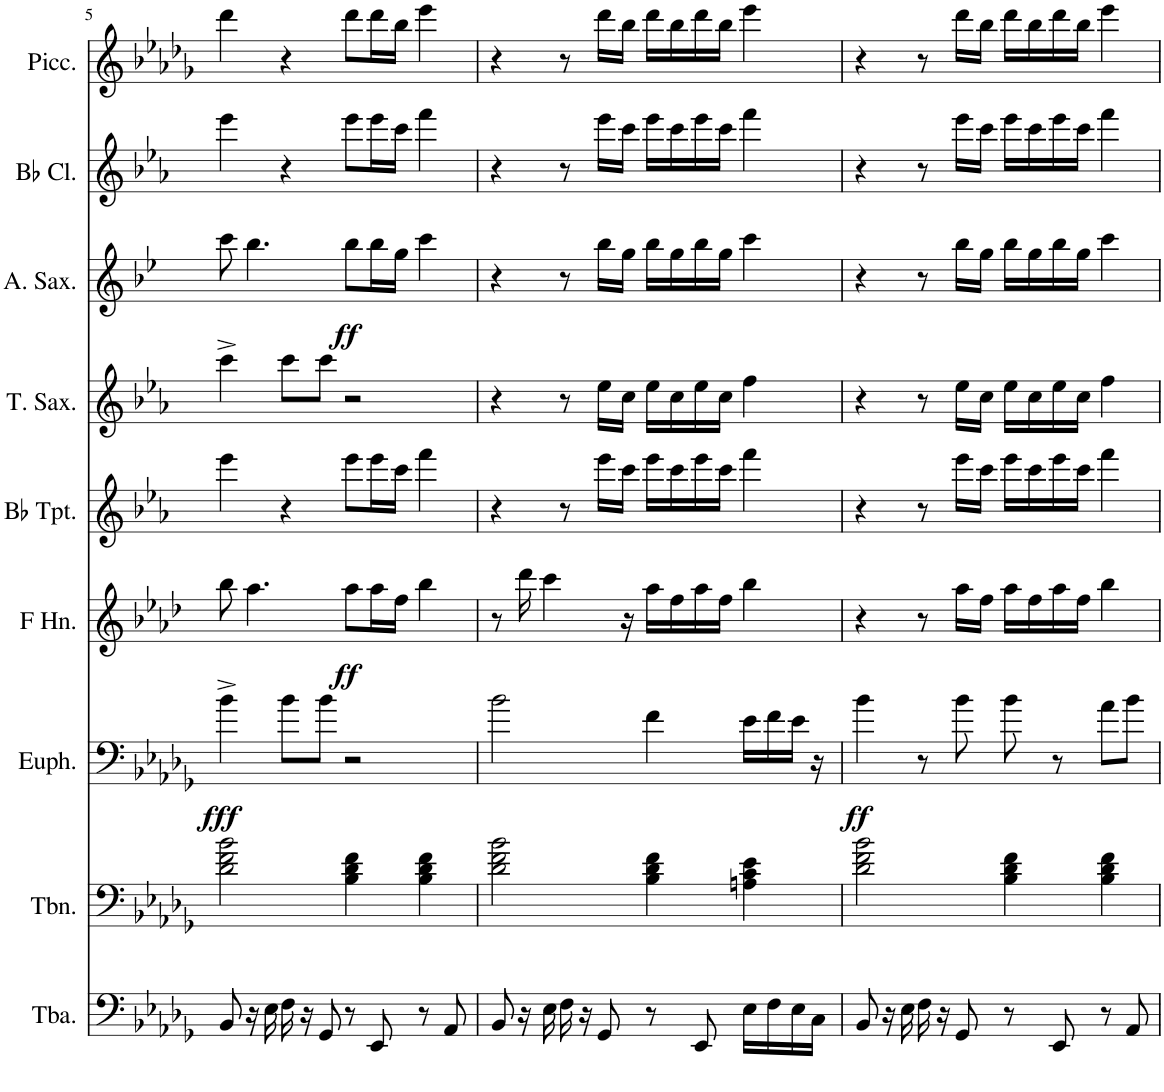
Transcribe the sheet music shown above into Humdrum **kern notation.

**kern	**kern	**kern	**dynam	**kern	**dynam	**kern	**kern	**kern	**dynam	**kern	**kern
*part9	*part8	*part7	*part7	*part6	*part6	*part5	*part4	*part3	*part3	*part2	*part1
*staff9	*staff8	*staff7	*staff7	*staff6	*staff6	*staff5	*staff4	*staff3	*staff3	*staff2	*staff1
*I"Tuba	*I"Trombone	*I"Euphonium	*	*I"Horn in F	*	*I"Bb Trumpet	*I"Tenor Saxophone	*I"Alto Saxophone	*	*I"Bb Clarinet	*I"Piccolo
*I'Tba.	*I'Tbn.	*I'Euph.	*	*	*	*I'Bb Tpt.	*I'T. Sax.	*I'A. Sax.	*	*I'Bb Cl.	*I'Picc.
!!LO:PB:g=z
*clefF4	*clefF4	*clefF4	*	*clefG2	*	*clefG2	*clefG2	*clefG2	*	*clefG2	*clefG2
*	*	*	*	*Trd4c7	*	*Trd1c2	*Trd8c14	*Trd5c9	*	*Trd1c2	*Trd-7c-12
*k[b-e-a-d-g-]	*k[b-e-a-d-g-]	*k[b-e-a-d-g-]	*	*k[b-e-a-d-]	*	*k[b-e-a-]	*k[b-e-a-]	*k[b-e-]	*	*k[b-e-a-]	*k[b-e-a-d-g-]
*M4/4	*M4/4	*M4/4	*	*M4/4	*	*M4/4	*M4/4	*M4/4	*	*M4/4	*M4/4
=5	=5	=5	=5	=5	=5	=5	=5	=5	=5	=5	=5
!	!	!	!LO:DY:b	!	!	!	!	!	!	!	!
8BB-/	2d-\ 2f\ 2b-\	4b-^\	fff	8bb-\	.	4eee-\	4ccc^\	8ccc\	.	4eee-\	4ddd-\
16r	.	.	.	4.aa-\	.	.	.	4.bb-\	.	.	.
16E-\	.	.	.	.	.	.	.	.	.	.	.
16F\	.	8b-\L	.	.	.	4r	8ccc\L	.	.	4r	4r
16r	.	.	.	.	.	.	.	.	.	.	.
8GG-/	.	8b-\J	.	.	.	.	8ccc\J	.	.	.	.
!	!	!	!	!	!LO:DY:b	!	!	!	!LO:DY:b	!	!
8r	4B-\ 4d-\ 4f\	2r	.	8aa-\L	ff	8eee-\L	2r	8bb-\L	ff	8eee-\L	8ddd-\L
8EE-/	.	.	.	16aa-\L	.	16eee-\L	.	16bb-\L	.	16eee-\L	16ddd-\L
.	.	.	.	16ff\JJ	.	16ccc\JJ	.	16gg\JJ	.	16ccc\JJ	16bb-\JJ
8r	4B-\ 4d-\ 4f\	.	.	4bb-\	.	4fff\	.	4ccc\	.	4fff\	4eee-\
8AA-/	.	.	.	.	.	.	.	.	.	.	.
=6	=6	=6	=6	=6	=6	=6	=6	=6	=6	=6	=6
8BB-/	2d-\ 2f\ 2b-\	2b-\	.	8r	.	4r	4r	4r	.	4r	4r
16r	.	.	.	16ddd-\	.	.	.	.	.	.	.
16E-\	.	.	.	4ccc\	.	.	.	.	.	.	.
16F\	.	.	.	.	.	8r	8r	8r	.	8r	8r
16r	.	.	.	.	.	.	.	.	.	.	.
8GG-/	.	.	.	.	.	16eee-\LL	16ee-\LL	16bb-\LL	.	16eee-\LL	16ddd-\LL
.	.	.	.	16r	.	16ccc\JJ	16cc\JJ	16gg\JJ	.	16ccc\JJ	16bb-\JJ
8r	4B-\ 4d-\ 4f\	4f\	.	16aa-\LL	.	16eee-\LL	16ee-\LL	16bb-\LL	.	16eee-\LL	16ddd-\LL
.	.	.	.	16ff\	.	16ccc\	16cc\	16gg\	.	16ccc\	16bb-\
8EE-/	.	.	.	16aa-\	.	16eee-\	16ee-\	16bb-\	.	16eee-\	16ddd-\
.	.	.	.	16ff\JJ	.	16ccc\JJ	16cc\JJ	16gg\JJ	.	16ccc\JJ	16bb-\JJ
16E-\LL	4An\ 4c\ 4e-\	16e-\LL	.	4bb-\	.	4fff\	4ff\	4ccc\	.	4fff\	4eee-\
16F\	.	16f\	.	.	.	.	.	.	.	.	.
16E-\	.	16e-\JJ	.	.	.	.	.	.	.	.	.
16C\JJ	.	16r	.	.	.	.	.	.	.	.	.
=7	=7	=7	=7	=7	=7	=7	=7	=7	=7	=7	=7
!	!	!	!LO:DY:b	!	!	!	!	!	!	!	!
8BB-/	2d-\ 2f\ 2b-\	4b-\	ff	4r	.	4r	4r	4r	.	4r	4r
16r	.	.	.	.	.	.	.	.	.	.	.
16E-\	.	.	.	.	.	.	.	.	.	.	.
16F\	.	8r	.	8r	.	8r	8r	8r	.	8r	8r
16r	.	.	.	.	.	.	.	.	.	.	.
8GG-/	.	8b-\	.	16aa-\LL	.	16eee-\LL	16ee-\LL	16bb-\LL	.	16eee-\LL	16ddd-\LL
.	.	.	.	16ff\JJ	.	16ccc\JJ	16cc\JJ	16gg\JJ	.	16ccc\JJ	16bb-\JJ
8r	4B-\ 4d-\ 4f\	8b-\	.	16aa-\LL	.	16eee-\LL	16ee-\LL	16bb-\LL	.	16eee-\LL	16ddd-\LL
.	.	.	.	16ff\	.	16ccc\	16cc\	16gg\	.	16ccc\	16bb-\
8EE-/	.	8r	.	16aa-\	.	16eee-\	16ee-\	16bb-\	.	16eee-\	16ddd-\
.	.	.	.	16ff\JJ	.	16ccc\JJ	16cc\JJ	16gg\JJ	.	16ccc\JJ	16bb-\JJ
8r	4B-\ 4d-\ 4f\	8a-\L	.	4bb-\	.	4fff\	4ff\	4ccc\	.	4fff\	4eee-\
8AA-/	.	8b-\J	.	.	.	.	.	.	.	.	.
=	=	=	=	=	=	=	=	=	=	=	=
*-	*-	*-	*-	*-	*-	*-	*-	*-	*-	*-	*-
